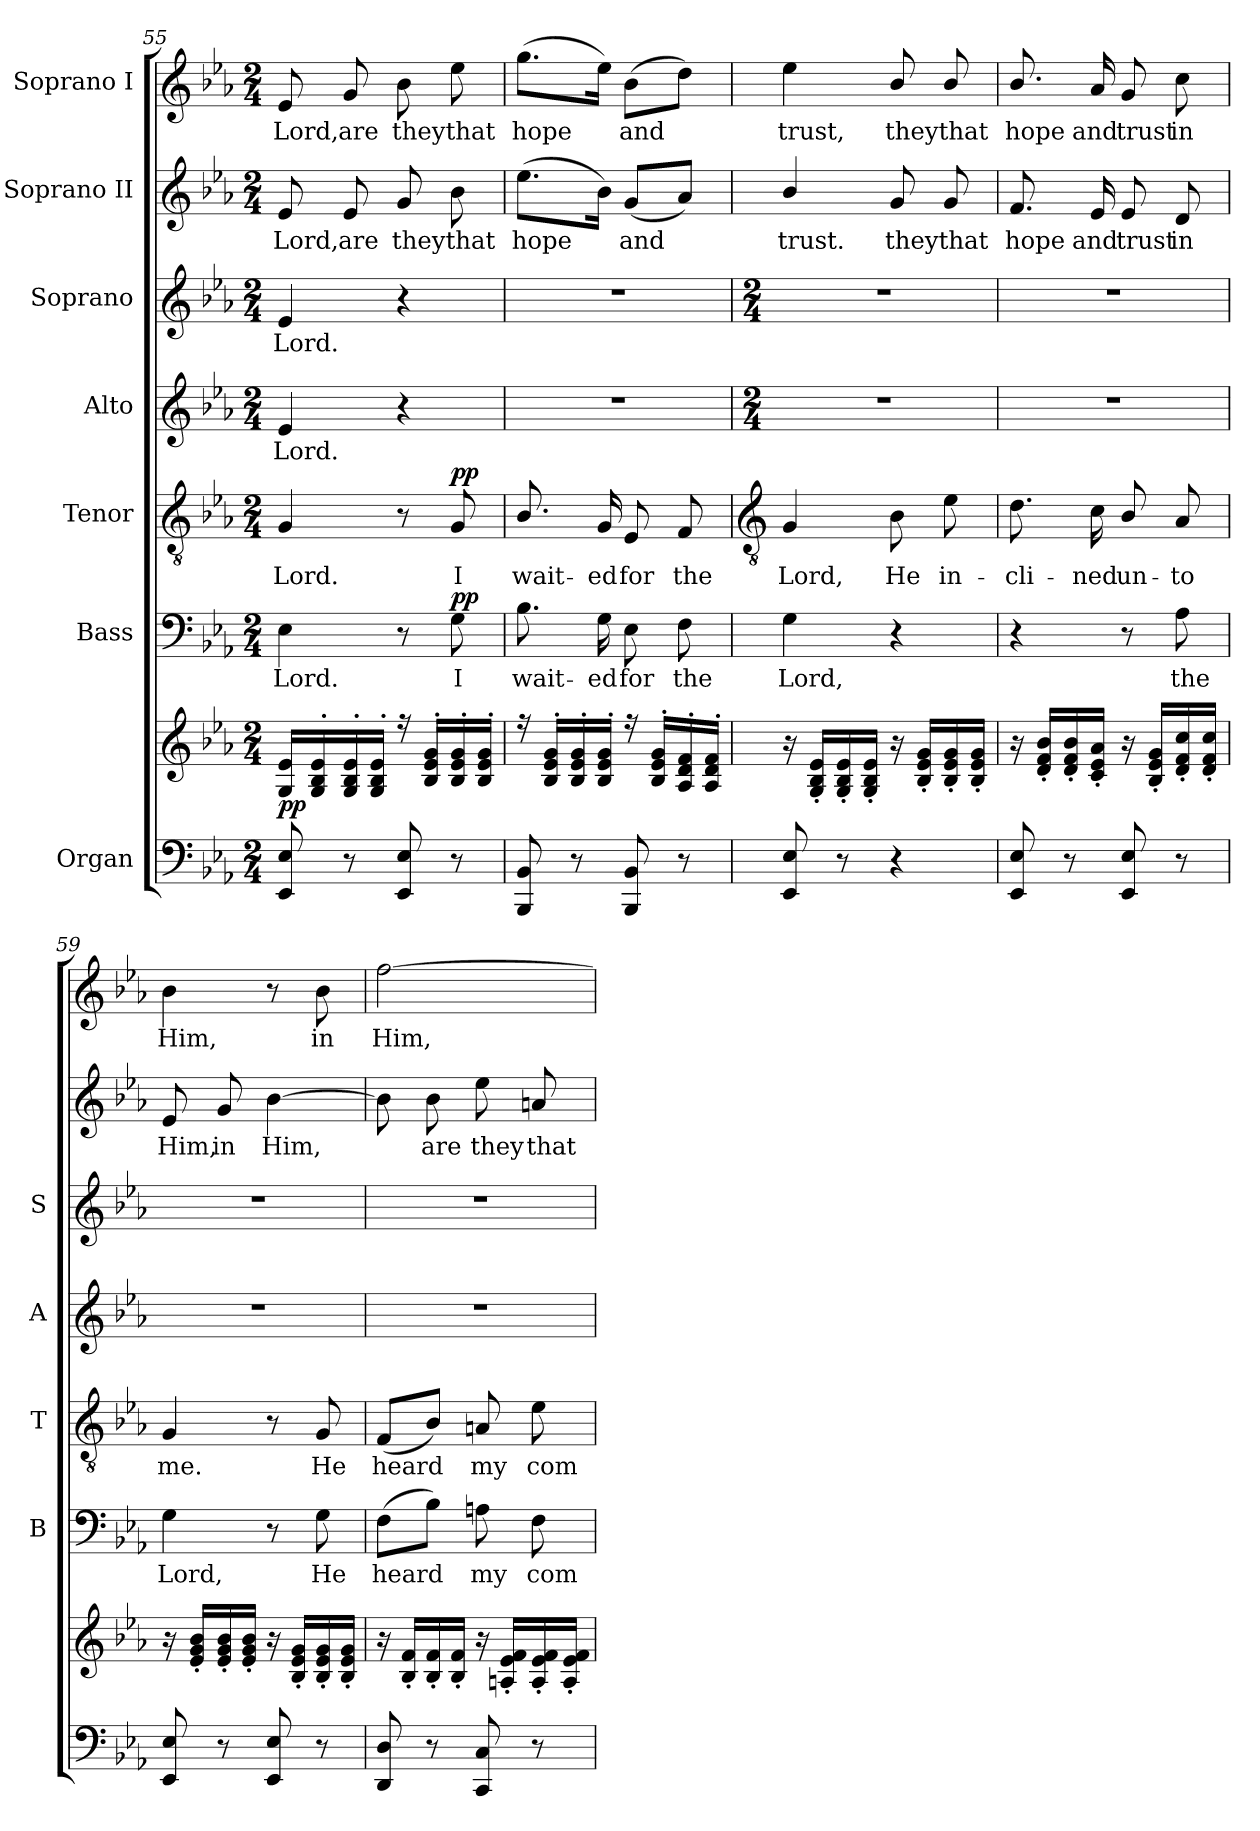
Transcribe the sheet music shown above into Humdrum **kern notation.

**kern	**kern	**dynam	**kern	**text	**dynam	**kern	**text	**dynam	**kern	**text	**kern	**text	**kern	**text	**kern	**text
*part7	*part7	*part7	*part6	*part6	*part6	*part5	*part5	*part5	*part4	*part4	*part3	*part3	*part2	*part2	*part1	*part1
*staff8	*staff7	*staff7/8	*staff6	*staff6	*staff6	*staff5	*staff5	*staff5	*staff4	*staff4	*staff3	*staff3	*staff2	*staff2	*staff1	*staff1
*I"Organ	*	*	*I"Bass	*	*	*I"Tenor	*	*	*I"Alto	*	*I"Soprano	*	*I"Soprano II	*	*I"Soprano I	*
*	*	*	*I'B	*	*	*I'T	*	*	*I'A	*	*I'S	*	*	*	*	*
*clefF4	*clefG2	*	*clefF4	*	*	*clefGv2	*	*	*clefG2	*	*clefG2	*	*clefG2	*	*clefG2	*
*k[b-e-a-]	*k[b-e-a-]	*	*k[b-e-a-]	*	*	*k[b-e-a-]	*	*	*k[b-e-a-]	*	*k[b-e-a-]	*	*k[b-e-a-]	*	*k[b-e-a-]	*
*E-:	*E-:	*	*E-:	*	*	*E-:	*	*	*E-:	*	*E-:	*	*E-:	*	*E-:	*
*M2/4	*M2/4	*	*M2/4	*	*	*M2/4	*	*	*M2/4	*	*M2/4	*	*M2/4	*	*M2/4	*
=55	=55	=55	=55	=55	=55	=55	=55	=55	=55	=55	=55	=55	=55	=55	=55	=55
*	*^	*	*	*	*	*	*	*	*	*	*	*	*	*	*	*
!	!	!	!LO:DY:b	!	!LO:LY:b	!	!	!LO:LY:b	!	!	!LO:LY:b	!	!LO:LY:b	!	!LO:LY:b	!	!LO:LY:b
8EE- 8E-	16G/ 16e-/LL	2ryy	pp	4E-	Lord.	.	4G	Lord.	.	4e-	Lord.	4e-	Lord.	8e-	Lord,	8e-	Lord,
.	16G/' 16B-/' 16e-/'	.	.	.	.	.	.	.	.	.	.	.	.	.	.	.	.
!	!	!	!	!	!	!	!	!	!	!	!	!	!	!	!LO:LY:b	!	!LO:LY:b
8r	16G/' 16B-/' 16e-/'	.	.	.	.	.	.	.	.	.	.	.	.	8e-	are	8g	are
.	16G/' 16B-/' 16e-/'JJ	.	.	.	.	.	.	.	.	.	.	.	.	.	.	.	.
!	!	!	!	!	!	!	!	!	!	!	!	!	!	!	!LO:LY:b	!	!LO:LY:b
8EE- 8E-	16r	.	.	8r	.	.	8r	.	.	4r	.	4r	.	8g	they	8b-	they
.	16B-/' 16e-/' 16g/'LL	.	.	.	.	.	.	.	.	.	.	.	.	.	.	.	.
!	!	!	!	!	!LO:LY:b	!LO:DY:b	!	!LO:LY:b	!LO:DY:b	!	!	!	!	!	!LO:LY:b	!	!LO:LY:b
8r	16B-/' 16e-/' 16g/'	.	.	8G	I	pp	8G	I	pp	.	.	.	.	8b-	that	8ee-	that
.	16B-/' 16e-/' 16g/'JJ	.	.	.	.	.	.	.	.	.	.	.	.	.	.	.	.
=56	=56	=56	=56	=56	=56	=56	=56	=56	=56	=56	=56	=56	=56	=56	=56	=56	=56
!	!	!	!	!	!LO:LY:b	!	!	!LO:LY:b	!	!LO:N:vis=1	!	!LO:N:vis=1	!	!	!LO:LY:b	!	!LO:LY:b
8BBB- 8BB-	16r	2ryy	.	8.B-	wait-	.	8.B-/	wait-	.	2r	.	2r	.	(>8.ee-L	hope	(>8.ggL	hope
.	16B-/' 16e-/' 16g/'LL	.	.	.	.	.	.	.	.	.	.	.	.	.	.	.	.
8r	16B-/' 16e-/' 16g/'	.	.	.	.	.	.	.	.	.	.	.	.	.	.	.	.
!	!	!	!	!	!LO:LY:b	!	!	!LO:LY:b	!	!	!	!	!	!	!	!	!
.	16B-/' 16e-/' 16g/'JJ	.	.	16G	-ed	.	16G	-ed	.	.	.	.	.	16b-J)	.	16ee-J)	.
!	!	!	!	!	!LO:LY:b	!	!	!LO:LY:b	!	!	!	!	!	!	!LO:LY:b	!	!LO:LY:b
8BBB- 8BB-	16r	.	.	8E-	for	.	8E-	for	.	.	.	.	.	(<8gL	and	(>8b-L	and
.	16B-/' 16e-/' 16g/'LL	.	.	.	.	.	.	.	.	.	.	.	.	.	.	.	.
!	!	!	!	!	!LO:LY:b	!	!	!LO:LY:b	!	!	!	!	!	!	!	!	!
8r	16A-/' 16d/' 16f/'	.	.	8F	the	.	8F	the	.	.	.	.	.	8a-J)	.	8ddJ)	.
.	16A-/' 16d/' 16f/'JJ	.	.	.	.	.	.	.	.	.	.	.	.	.	.	.	.
*	*v	*v	*	*	*	*	*	*	*	*	*	*	*	*	*	*	*
!!LO:LB:g=z
=57	=57	=57	=57	=57	=57	=57	=57	=57	=57	=57	=57	=57	=57	=57	=57	=57
*	*	*	*	*	*	*clefGv2	*	*	*	*	*	*	*	*	*	*
*	*	*	*	*	*	*	*	*	*M2/4	*	*M2/4	*	*	*	*	*
!	!	!	!	!LO:LY:b	!	!	!LO:LY:b	!	!	!	!	!	!	!LO:LY:b	!	!LO:LY:b
8EE- 8E-	16r	.	4G	Lord,	.	4G	Lord,	.	2r	.	2r	.	4b-/	trust.	4ee-	trust,
.	16G' 16B-' 16e-'LL	.	.	.	.	.	.	.	.	.	.	.	.	.	.	.
8r	16G' 16B-' 16e-'	.	.	.	.	.	.	.	.	.	.	.	.	.	.	.
.	16G' 16B-' 16e-'JJ	.	.	.	.	.	.	.	.	.	.	.	.	.	.	.
!	!	!	!	!	!	!	!LO:LY:b	!	!	!	!	!	!	!LO:LY:b	!	!LO:LY:b
4r	16r	.	4r	.	.	8B-	He	.	.	.	.	.	8g	they	8b-/	they
.	16B-' 16e-' 16g'LL	.	.	.	.	.	.	.	.	.	.	.	.	.	.	.
!	!	!	!	!	!	!	!LO:LY:b	!	!	!	!	!	!	!LO:LY:b	!	!LO:LY:b
.	16B-' 16e-' 16g'	.	.	.	.	8e-	in-	.	.	.	.	.	8g	that	8b-/	that
.	16B-' 16e-' 16g'JJ	.	.	.	.	.	.	.	.	.	.	.	.	.	.	.
=58	=58	=58	=58	=58	=58	=58	=58	=58	=58	=58	=58	=58	=58	=58	=58	=58
!	!	!	!	!	!	!	!LO:LY:b	!	!	!	!	!	!	!LO:LY:b	!	!LO:LY:b
8EE- 8E-	16r	.	4r	.	.	8.d	-cli-	.	2r	.	2r	.	8.f	hope	8.b-/	hope
.	16d' 16f' 16b-'LL	.	.	.	.	.	.	.	.	.	.	.	.	.	.	.
8r	16d' 16f' 16b-'	.	.	.	.	.	.	.	.	.	.	.	.	.	.	.
!	!	!	!	!	!	!	!LO:LY:b	!	!	!	!	!	!	!LO:LY:b	!	!LO:LY:b
.	16c' 16e-' 16a-'JJ	.	.	.	.	16c	-ned	.	.	.	.	.	16e-	and	16a-	and
!	!	!	!	!	!	!	!LO:LY:b	!	!	!	!	!	!	!LO:LY:b	!	!LO:LY:b
8EE- 8E-	16r	.	8r	.	.	8B-/	un-	.	.	.	.	.	8e-	trust	8g	trust
.	16B-' 16e-' 16g'LL	.	.	.	.	.	.	.	.	.	.	.	.	.	.	.
!	!	!	!	!LO:LY:b	!	!	!LO:LY:b	!	!	!	!	!	!	!LO:LY:b	!	!LO:LY:b
8r	16d' 16f' 16cc'	.	8A-	the	.	8A-	-to	.	.	.	.	.	8d	in	8cc	in
.	16d' 16f' 16cc'JJ	.	.	.	.	.	.	.	.	.	.	.	.	.	.	.
=59	=59	=59	=59	=59	=59	=59	=59	=59	=59	=59	=59	=59	=59	=59	=59	=59
!	!	!	!	!LO:LY:b	!	!	!LO:LY:b	!	!	!	!	!	!	!LO:LY:b	!	!LO:LY:b
8EE- 8E-	16r	.	4G	Lord,	.	4G	me.	.	2r	.	2r	.	8e-	Him,	4b-	Him,
.	16e-' 16g' 16b-'LL	.	.	.	.	.	.	.	.	.	.	.	.	.	.	.
!	!	!	!	!	!	!	!	!	!	!	!	!	!	!LO:LY:b	!	!
8r	16e-' 16g' 16b-'	.	.	.	.	.	.	.	.	.	.	.	8g	in	.	.
.	16e-' 16g' 16b-'JJ	.	.	.	.	.	.	.	.	.	.	.	.	.	.	.
!	!	!	!	!	!	!	!	!	!	!	!	!	!	!LO:LY:b	!	!
8EE- 8E-	16r	.	8r	.	.	8r	.	.	.	.	.	.	[4b-	Him,	8r	.
.	16B-' 16e-' 16g'LL	.	.	.	.	.	.	.	.	.	.	.	.	.	.	.
!	!	!	!	!LO:LY:b	!	!	!LO:LY:b	!	!	!	!	!	!	!	!	!LO:LY:b
8r	16B-' 16e-' 16g'	.	8G	He	.	8G	He	.	.	.	.	.	.	.	8b-	in
.	16B-' 16e-' 16g'JJ	.	.	.	.	.	.	.	.	.	.	.	.	.	.	.
=60	=60	=60	=60	=60	=60	=60	=60	=60	=60	=60	=60	=60	=60	=60	=60	=60
!	!	!	!	!LO:LY:b	!	!	!LO:LY:b	!	!	!	!	!	!	!	!	!LO:LY:b
8DD 8D	16r	.	(>8FL	heard	.	(<8FL	heard	.	2r	.	2r	.	8b-]	.	[2ff	Him,
.	16B-' 16f'LL	.	.	.	.	.	.	.	.	.	.	.	.	.	.	.
!	!	!	!	!	!	!	!	!	!	!	!	!	!	!LO:LY:b	!	!
8r	16B-' 16f'	.	8B-J)	.	.	8B-J)	.	.	.	.	.	.	8b-	are	.	.
.	16B-' 16f'JJ	.	.	.	.	.	.	.	.	.	.	.	.	.	.	.
!	!	!	!	!LO:LY:b	!	!	!LO:LY:b	!	!	!	!	!	!	!LO:LY:b	!	!
8CC 8C	16r	.	8An	my	.	8An	my	.	.	.	.	.	8ee-	they	.	.
.	16An' 16e-' 16f'LL	.	.	.	.	.	.	.	.	.	.	.	.	.	.	.
!	!	!	!	!LO:LY:b	!	!	!LO:LY:b	!	!	!	!	!	!	!LO:LY:b	!	!
8r	16A' 16e-' 16f'	.	8F	com-	.	8e-	com-	.	.	.	.	.	8an	that	.	.
.	16A' 16e-' 16f'JJ	.	.	.	.	.	.	.	.	.	.	.	.	.	.	.
=	=	=	=	=	=	=	=	=	=	=	=	=	=	=	=	=
*-	*-	*-	*-	*-	*-	*-	*-	*-	*-	*-	*-	*-	*-	*-	*-	*-
